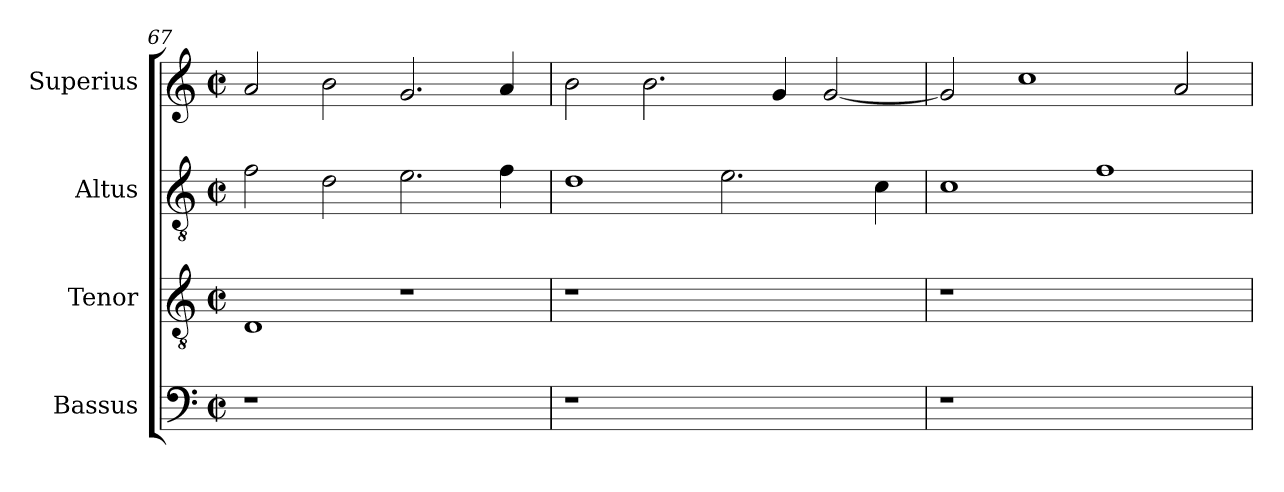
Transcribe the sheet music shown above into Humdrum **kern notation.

**kern	**kern	**kern	**kern
*part4	*part3	*part2	*part1
*staff4	*staff3	*staff2	*staff1
*I"Bassus	*I"Tenor	*I"Altus	*I"Superius
*I'B.	*I'T.	*I'A.	*I'S.
*clefF4	*clefGv2	*clefGv2	*clefG2
*	*ITrd7c12	*ITrd7c12	*
*k[]	*k[]	*k[]	*k[]
*C:	*C:	*C:	*C:
*M2/2	*M2/2	*M2/2	*M2/2
*met(c|)	*met(c|)	*met(c|)	*met(c|)
=67	=67	=67	=67
!LO:N:vis=1	!	!	!
1r	1DDi	2Fi\	2ai/
.	.	2Di\	2bi\
1ryy	1r	2.Ei\	2.gi/
.	.	4Fi\	4ai/
!!LO:LB:g=z
=68	=68	=68	=68
!LO:N:vis=1	!LO:N:vis=1	!	!
1r	1r	1Di	2bi\
.	.	.	2.bi\
1ryy	1ryy	2.Ei\	.
.	.	.	4gi/
.	.	.	[<2gi/
.	.	4Ci\	.
=69	=69	=69	=69
!LO:N:vis=1	!LO:N:vis=1	!	!
1r	1r	1Ci	2gi/]
.	.	.	1cci
1ryy	1ryy	1Fi	.
.	.	.	2ai/
=	=	=	=
*-	*-	*-	*-
